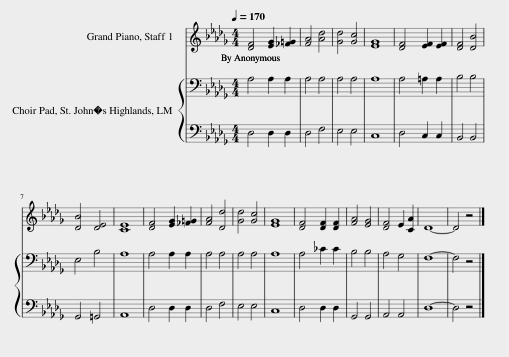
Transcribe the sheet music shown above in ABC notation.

X:1
%%score 1 { 2 | 3 }
L:1/8
Q:1/4=170
M:4/4
I:linebreak $
K:Db
V:1 treble
V:2 bass
V:3 bass
V:1
 [DF]4 [EG]2 [_F=G]2 | [FA]4 [Ad]4 | [Gd]4 [Gc]4 | [EG]8 | [DF]4 [EF]2 [EF]2 | %5
 [DF]4 [DB]4 |$ [DB]4 [DE]4 | [CE]8 | [DF]4 [EG]2 [_F=G]2 | [FA]4 [Dd]4 | %10
 [Gd]4 [Gc]4 | [EG]8 | [DF]4 [DF]2 [DF]2 | [FA]4 [EG]4 | [DF]4 E2 [CA]2 | %15
 D8- | D4 z4 |] %17
V:2
 A,4 A,2 A,2 | A,4 A,4 | A,4 A,4 | A,8 | A,4 =A,2 A,2 | %5
 B,4 B,4 |$ E,4 B,4 | A,8 | A,4 A,2 A,2 | A,4 A,4 | %10
 A,4 A,4 | A,8 | A,4 _C2 C2 | B,4 B,4 | A,4 G,4 | %15
 F,8- | F,4 z4 |] %17
V:3
 D,4 D,2 D,2 | D,4 F,4 | E,4 E,4 | C,8 | D,4 C,2 C,2 | %5
 B,,4 B,,4 |$ G,,4 =G,,4 | A,,8 | D,4 D,2 D,2 | D,4 F,4 | %10
 E,4 E,4 | C,8 | D,4 D,2 D,2 | G,,4 G,,4 | A,,4 A,,4 | %15
 D,8- | D,4 z4 |] %17
